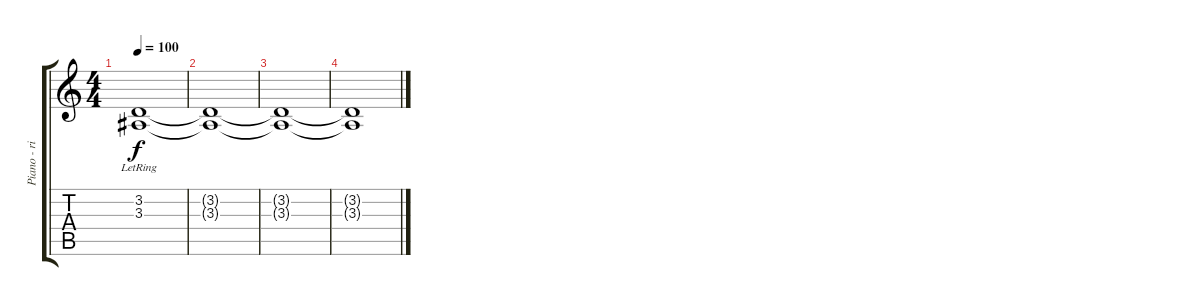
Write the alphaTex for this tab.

\track ("Piano - right h" "Piano - ri") {instrument brightacousticpiano}
\staff {score tabs}
\tuning (E4 B3 G3 D3 A2 E2) {hide}
\ts (4 4)
\tempo 100
\clef g2
\ks c
(3.2{lr} 3.3{lr}).1{dy f} |
(3.2{t} 3.3{t}).1 |
(3.2{t} 3.3{t}).1 |
(3.2{t} 3.3{t}).1
